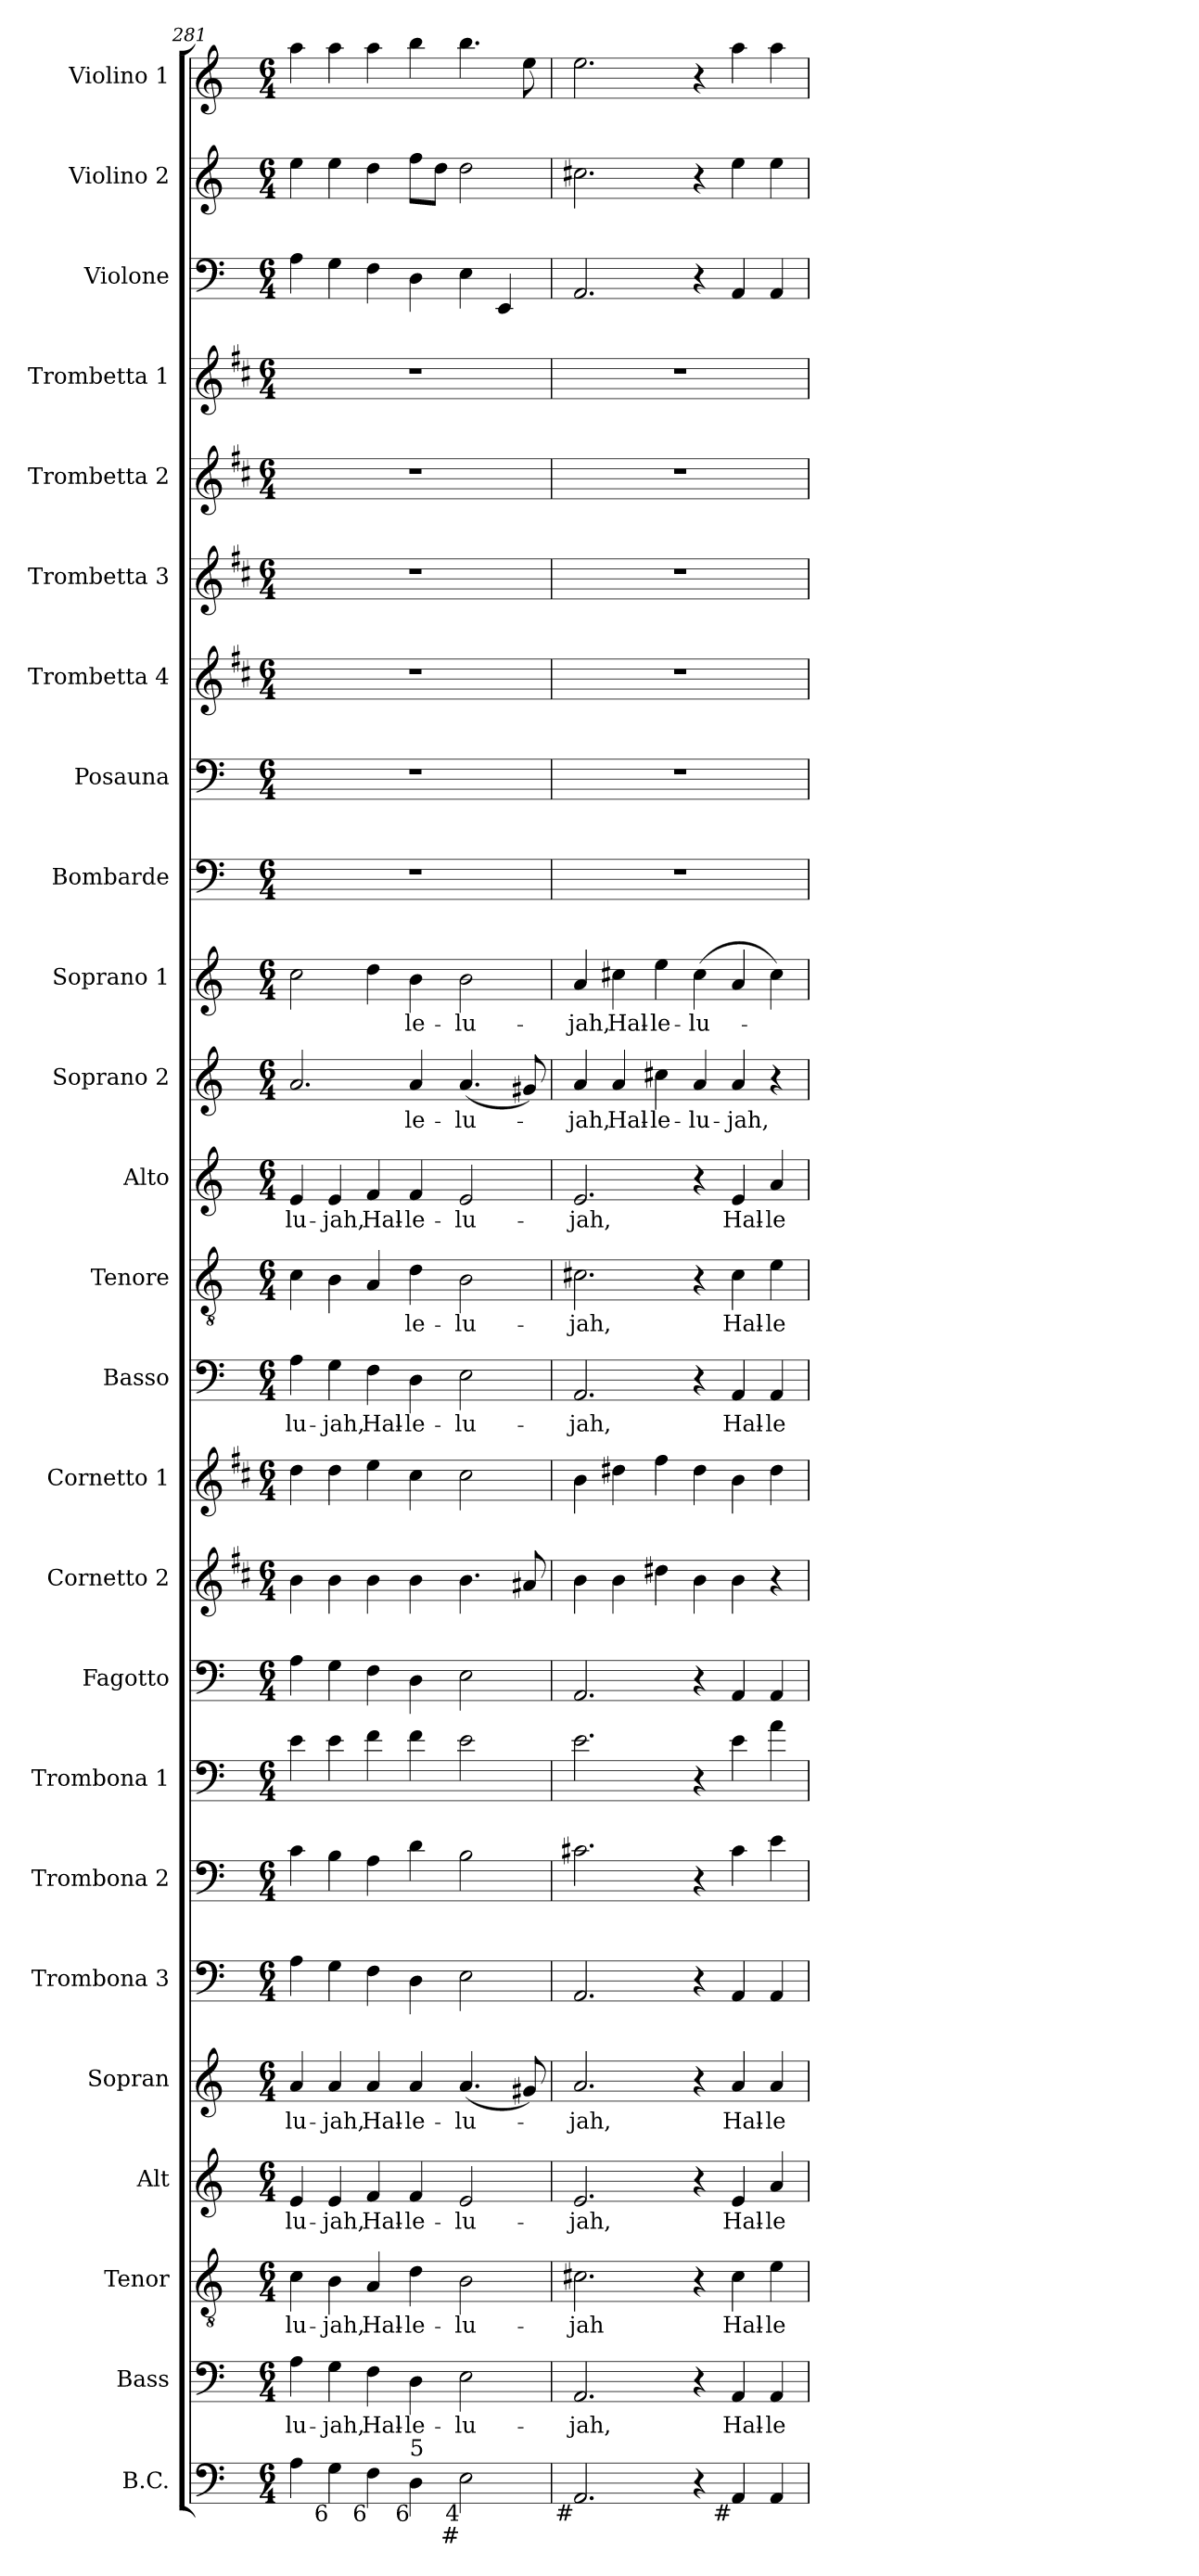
**kern	**kern	**text	**kern	**text	**kern	**text	**kern	**text	**kern	**kern	**kern	**kern	**kern	**kern	**kern	**text	**kern	**text	**kern	**text	**kern	**text	**kern	**text	**kern	**kern	**kern	**kern	**kern	**kern	**kern	**kern	**kern
*part25	*part24	*part24	*part23	*part23	*part22	*part22	*part21	*part21	*part20	*part19	*part18	*part17	*part16	*part15	*part14	*part14	*part13	*part13	*part12	*part12	*part11	*part11	*part10	*part10	*part9	*part8	*part7	*part6	*part5	*part4	*part3	*part2	*part1
*staff25	*staff24	*staff24	*staff23	*staff23	*staff22	*staff22	*staff21	*staff21	*staff20	*staff19	*staff18	*staff17	*staff16	*staff15	*staff14	*staff14	*staff13	*staff13	*staff12	*staff12	*staff11	*staff11	*staff10	*staff10	*staff9	*staff8	*staff7	*staff6	*staff5	*staff4	*staff3	*staff2	*staff1
*I"B.C.	*I"Bass	*	*I"Tenor	*	*I"Alt	*	*I"Sopran	*	*I"Trombona 3	*I"Trombona 2	*I"Trombona 1	*I"Fagotto	*I"Cornetto 2	*I"Cornetto 1	*I"Basso	*	*I"Tenore	*	*I"Alto	*	*I"Soprano 2	*	*I"Soprano 1	*	*I"Bombarde	*I"Posauna	*I"Trombetta 4	*I"Trombetta 3	*I"Trombetta 2	*I"Trombetta 1	*I"Violone	*I"Violino 2	*I"Violino 1
*I'B.C.	*I'B.	*	*I'T.	*	*I'A.	*	*I'S.	*	*I'Tbn. 2	*I'Tbn. 2	*I'Tbn. 1	*I'Fag.	*I'Cor. 2	*I'Cor. 1	*I'B.	*	*I'T.	*	*I'A.	*	*I'S.	*	*I'S.	*	*	*	*	*	*	*	*	*I'Vl. 2	*I'Vl. 1
*clefF4	*clefF4	*	*clefGv2	*	*clefG2	*	*clefG2	*	*clefF4	*clefF4	*clefF4	*clefF4	*clefG2	*clefG2	*clefF4	*	*clefGv2	*	*clefG2	*	*clefG2	*	*clefG2	*	*clefF4	*clefF4	*clefG2	*clefG2	*clefG2	*clefG2	*clefF4	*clefG2	*clefG2
*	*	*	*ITrd7c12	*	*	*	*	*	*	*	*	*	*ITrd1c2	*ITrd1c2	*	*	*ITrd7c12	*	*	*	*	*	*	*	*	*	*ITrd1c2	*ITrd1c2	*ITrd1c2	*ITrd1c2	*	*	*
*k[]	*k[]	*	*k[]	*	*k[]	*	*k[]	*	*k[]	*k[]	*k[]	*k[]	*k[]	*k[]	*k[]	*	*k[]	*	*k[]	*	*k[]	*	*k[]	*	*k[]	*k[]	*k[]	*k[]	*k[]	*k[]	*k[]	*k[]	*k[]
*C:	*C:	*	*C:	*	*C:	*	*C:	*	*C:	*C:	*C:	*C:	*C:	*C:	*C:	*	*C:	*	*C:	*	*C:	*	*C:	*	*C:	*C:	*C:	*C:	*C:	*C:	*C:	*C:	*C:
*M6/4	*M6/4	*	*M6/4	*	*M6/4	*	*M6/4	*	*M6/4	*M6/4	*M6/4	*M6/4	*M6/4	*M6/4	*M6/4	*	*M6/4	*	*M6/4	*	*M6/4	*	*M6/4	*	*M6/4	*M6/4	*M6/4	*M6/4	*M6/4	*M6/4	*M6/4	*M6/4	*M6/4
=281	=281	=281	=281	=281	=281	=281	=281	=281	=281	=281	=281	=281	=281	=281	=281	=281	=281	=281	=281	=281	=281	=281	=281	=281	=281	=281	=281	=281	=281	=281	=281	=281	=281
!	!	!LO:LY:b:color=#000000	!	!	!	!	!	!	!	!	!	!	!	!	!	!	!	!	!	!	!	!	!	!	!	!	!	!	!	!	!	!	!
!	!	!	!	!LO:LY:b:color=#000000	!	!	!	!	!	!	!	!	!	!	!	!	!	!	!	!	!	!	!	!	!	!	!	!	!	!	!	!	!
!	!	!	!	!	!	!LO:LY:b:color=#000000	!	!	!	!	!	!	!	!	!	!	!	!	!	!	!	!	!	!	!	!	!	!	!	!	!	!	!
!	!	!	!	!	!	!	!	!LO:LY:b:color=#000000	!	!	!	!	!	!	!	!	!	!	!	!	!	!	!	!	!	!	!	!	!	!	!	!	!
!	!	!	!	!	!	!	!	!	!	!	!	!	!	!	!	!LO:LY:b:color=#000000	!	!	!	!	!	!	!	!	!	!	!	!	!	!	!	!	!
!	!	!	!	!	!	!	!	!	!	!	!	!	!	!	!	!	!	!	!	!LO:LY:b:color=#000000	!	!	!	!	!LO:N:vis=1	!LO:N:vis=1	!LO:N:vis=1	!LO:N:vis=1	!LO:N:vis=1	!LO:N:vis=1	!	!	!
4Ai\	4Ai\	-lu-	4Ci\	-lu-	4ei/	-lu-	4ai/	-lu-	4Ai\	4ci\	4ei\	4Ai\	4ai\	4cci\	4Ai\	-lu-	4Ci\	.	4ei/	-lu-	2.ai/	.	2cci\	.	1.r	1.r	1.r	1.r	1.r	1.r	4Ai\	4eei\	4aai\
!	!	!LO:LY:b:color=#000000	!	!	!	!	!	!	!	!	!	!	!	!	!	!	!	!	!	!	!	!	!	!	!	!	!	!	!	!	!	!	!
!	!	!	!	!LO:LY:b:color=#000000	!	!	!	!	!	!	!	!	!	!	!	!	!	!	!	!	!	!	!	!	!	!	!	!	!	!	!	!	!
!	!	!	!	!	!	!LO:LY:b:color=#000000	!	!	!	!	!	!	!	!	!	!	!	!	!	!	!	!	!	!	!	!	!	!	!	!	!	!	!
!	!	!	!	!	!	!	!	!LO:LY:b:color=#000000	!	!	!	!	!	!	!	!	!	!	!	!	!	!	!	!	!	!	!	!	!	!	!	!	!
!	!	!	!	!	!	!	!	!	!	!	!	!	!	!	!	!LO:LY:b:color=#000000	!	!	!	!	!	!	!	!	!	!	!	!	!	!	!	!	!
!LO:TX:b:rj:t=6	!	!	!	!	!	!	!	!	!	!	!	!	!	!	!	!	!	!	!	!	!	!	!	!	!	!	!	!	!	!	!	!	!
!	!	!	!	!	!	!	!	!	!	!	!	!	!	!	!	!	!	!	!	!LO:LY:b:color=#000000	!	!	!	!	!	!	!	!	!	!	!	!	!
4Gi\	4Gi\	-jah,	4BBi\	-jah,	4ei/	-jah,	4ai/	-jah,	4Gi\	4Bi\	4ei\	4Gi\	4ai\	4cci\	4Gi\	-jah,	4BBi\	.	4ei/	-jah,	.	.	.	.	.	.	.	.	.	.	4Gi\	4eei\	4aai\
!	!	!LO:LY:b:color=#000000	!	!	!	!	!	!	!	!	!	!	!	!	!	!	!	!	!	!	!	!	!	!	!	!	!	!	!	!	!	!	!
!	!	!	!	!LO:LY:b:color=#000000	!	!	!	!	!	!	!	!	!	!	!	!	!	!	!	!	!	!	!	!	!	!	!	!	!	!	!	!	!
!	!	!	!	!	!	!LO:LY:b:color=#000000	!	!	!	!	!	!	!	!	!	!	!	!	!	!	!	!	!	!	!	!	!	!	!	!	!	!	!
!	!	!	!	!	!	!	!	!LO:LY:b:color=#000000	!	!	!	!	!	!	!	!	!	!	!	!	!	!	!	!	!	!	!	!	!	!	!	!	!
!	!	!	!	!	!	!	!	!	!	!	!	!	!	!	!	!LO:LY:b:color=#000000	!	!	!	!	!	!	!	!	!	!	!	!	!	!	!	!	!
!LO:TX:b:rj:t=6	!	!	!	!	!	!	!	!	!	!	!	!	!	!	!	!	!	!	!	!	!	!	!	!	!	!	!	!	!	!	!	!	!
!	!	!	!	!	!	!	!	!	!	!	!	!	!	!	!	!	!	!	!	!LO:LY:b:color=#000000	!	!	!	!	!	!	!	!	!	!	!	!	!
4Fi\	4Fi\	Hal-	4AAi/	Hal-	4fi/	Hal-	4ai/	Hal-	4Fi\	4Ai\	4fi\	4Fi\	4ai\	4ddi\	4Fi\	Hal-	4AAi/	.	4fi/	Hal-	.	.	4ddi\	.	.	.	.	.	.	.	4Fi\	4ddi\	4aai\
!	!	!LO:LY:b:color=#000000	!	!	!	!	!	!	!	!	!	!	!	!	!	!	!	!	!	!	!	!	!	!	!	!	!	!	!	!	!	!	!
!	!	!	!	!LO:LY:b:color=#000000	!	!	!	!	!	!	!	!	!	!	!	!	!	!	!	!	!	!	!	!	!	!	!	!	!	!	!	!	!
!	!	!	!	!	!	!LO:LY:b:color=#000000	!	!	!	!	!	!	!	!	!	!	!	!	!	!	!	!	!	!	!	!	!	!	!	!	!	!	!
!	!	!	!	!	!	!	!	!LO:LY:b:color=#000000	!	!	!	!	!	!	!	!	!	!	!	!	!	!	!	!	!	!	!	!	!	!	!	!	!
!	!	!	!	!	!	!	!	!	!	!	!	!	!	!	!	!LO:LY:b:color=#000000	!	!	!	!	!	!	!	!	!	!	!	!	!	!	!	!	!
!	!	!	!	!	!	!	!	!	!	!	!	!	!	!	!	!	!	!LO:LY:b:color=#000000	!	!	!	!	!	!	!	!	!	!	!	!	!	!	!
!	!	!	!	!	!	!	!	!	!	!	!	!	!	!	!	!	!	!	!	!LO:LY:b:color=#000000	!	!	!	!	!	!	!	!	!	!	!	!	!
!	!	!	!	!	!	!	!	!	!	!	!	!	!	!	!	!	!	!	!	!	!	!LO:LY:b:color=#000000	!	!	!	!	!	!	!	!	!	!	!
!LO:TX:b:rj:t=6	!	!	!	!	!	!	!	!	!	!	!	!	!	!	!	!	!	!	!	!	!	!	!	!	!	!	!	!	!	!	!	!	!
!LO:TX:t=5	!	!	!	!	!	!	!	!	!	!	!	!	!	!	!	!	!	!	!	!	!	!	!	!	!	!	!	!	!	!	!	!	!
!	!	!	!	!	!	!	!	!	!	!	!	!	!	!	!	!	!	!	!	!	!	!	!	!LO:LY:b:color=#000000	!	!	!	!	!	!	!	!	!
4Di\	4Di\	-le-	4Di\	-le-	4fi/	-le-	4ai/	-le-	4Di\	4di\	4fi\	4Di\	4ai\	4bi\	4Di\	-le-	4Di\	-le-	4fi/	-le-	4ai/	-le-	4bi\	-le-	.	.	.	.	.	.	4Di\	8ffi\L	4bbi\
.	.	.	.	.	.	.	.	.	.	.	.	.	.	.	.	.	.	.	.	.	.	.	.	.	.	.	.	.	.	.	.	8ddi\J	.
!	!	!LO:LY:b:color=#000000	!	!	!	!	!	!	!	!	!	!	!	!	!	!	!	!	!	!	!	!	!	!	!	!	!	!	!	!	!	!	!
!	!	!	!	!LO:LY:b:color=#000000	!	!	!	!	!	!	!	!	!	!	!	!	!	!	!	!	!	!	!	!	!	!	!	!	!	!	!	!	!
!	!	!	!	!	!	!LO:LY:b:color=#000000	!	!	!	!	!	!	!	!	!	!	!	!	!	!	!	!	!	!	!	!	!	!	!	!	!	!	!
!	!	!	!	!	!	!	!	!LO:LY:b:color=#000000	!	!	!	!	!	!	!	!	!	!	!	!	!	!	!	!	!	!	!	!	!	!	!	!	!
!	!	!	!	!	!	!	!	!	!	!	!	!	!	!	!	!LO:LY:b:color=#000000	!	!	!	!	!	!	!	!	!	!	!	!	!	!	!	!	!
!	!	!	!	!	!	!	!	!	!	!	!	!	!	!	!	!	!	!LO:LY:b:color=#000000	!	!	!	!	!	!	!	!	!	!	!	!	!	!	!
!	!	!	!	!	!	!	!	!	!	!	!	!	!	!	!	!	!	!	!	!LO:LY:b:color=#000000	!	!	!	!	!	!	!	!	!	!	!	!	!
!	!	!	!	!	!	!	!	!	!	!	!	!	!	!	!	!	!	!	!	!	!	!LO:LY:b:color=#000000	!	!	!	!	!	!	!	!	!	!	!
!LO:TX:b:rj:t=4	!	!	!	!	!	!	!	!	!	!	!	!	!	!	!	!	!	!	!	!	!	!	!	!	!	!	!	!	!	!	!	!	!
!LO:TX:b:rj:t=#	!	!	!	!	!	!	!	!	!	!	!	!	!	!	!	!	!	!	!	!	!	!	!	!	!	!	!	!	!	!	!	!	!
!	!	!	!	!	!	!	!	!	!	!	!	!	!	!	!	!	!	!	!	!	!	!	!	!LO:LY:b:color=#000000	!	!	!	!	!	!	!	!	!
2Ei\	2Ei\	-lu-	2BBi\	-lu-	2ei/	-lu-	(4.ai/	-lu-	2Ei\	2Bi\	2ei\	2Ei\	4.ai\	2bi\	2Ei\	-lu-	2BBi\	-lu-	2ei/	-lu-	(4.ai/	-lu-	2bi\	-lu-	.	.	.	.	.	.	4Ei\	2ddi\	4.bbi\
.	.	.	.	.	.	.	.	.	.	.	.	.	.	.	.	.	.	.	.	.	.	.	.	.	.	.	.	.	.	.	4EEi/	.	.
.	.	.	.	.	.	.	8g#Xi/)	.	.	.	.	.	8g#Xi/	.	.	.	.	.	.	.	8g#Xi/)	.	.	.	.	.	.	.	.	.	.	.	8eei\
=282	=282	=282	=282	=282	=282	=282	=282	=282	=282	=282	=282	=282	=282	=282	=282	=282	=282	=282	=282	=282	=282	=282	=282	=282	=282	=282	=282	=282	=282	=282	=282	=282	=282
!	!	!LO:LY:b:color=#000000	!	!	!	!	!	!	!	!	!	!	!	!	!	!	!	!	!	!	!	!	!	!	!	!	!	!	!	!	!	!	!
!	!	!	!	!LO:LY:b:color=#000000	!	!	!	!	!	!	!	!	!	!	!	!	!	!	!	!	!	!	!	!	!	!	!	!	!	!	!	!	!
!	!	!	!	!	!	!LO:LY:b:color=#000000	!	!	!	!	!	!	!	!	!	!	!	!	!	!	!	!	!	!	!	!	!	!	!	!	!	!	!
!	!	!	!	!	!	!	!	!LO:LY:b:color=#000000	!	!	!	!	!	!	!	!	!	!	!	!	!	!	!	!	!	!	!	!	!	!	!	!	!
!	!	!	!	!	!	!	!	!	!	!	!	!	!	!	!	!LO:LY:b:color=#000000	!	!	!	!	!	!	!	!	!	!	!	!	!	!	!	!	!
!	!	!	!	!	!	!	!	!	!	!	!	!	!	!	!	!	!	!LO:LY:b:color=#000000	!	!	!	!	!	!	!	!	!	!	!	!	!	!	!
!	!	!	!	!	!	!	!	!	!	!	!	!	!	!	!	!	!	!	!	!LO:LY:b:color=#000000	!	!	!	!	!	!	!	!	!	!	!	!	!
!	!	!	!	!	!	!	!	!	!	!	!	!	!	!	!	!	!	!	!	!	!	!LO:LY:b:color=#000000	!	!	!	!	!	!	!	!	!	!	!
!LO:TX:b:rj:t=#	!	!	!	!	!	!	!	!	!	!	!	!	!	!	!	!	!	!	!	!	!	!	!	!	!	!	!	!	!	!	!	!	!
!	!	!	!	!	!	!	!	!	!	!	!	!	!	!	!	!	!	!	!	!	!	!	!	!LO:LY:b:color=#000000	!LO:N:vis=1	!LO:N:vis=1	!LO:N:vis=1	!LO:N:vis=1	!LO:N:vis=1	!LO:N:vis=1	!	!	!
2.AAi/	2.AAi/	-jah,	2.C#Xi\	-jah	2.ei/	-jah,	2.ai/	-jah,	2.AAi/	2.c#Xi\	2.ei\	2.AAi/	4ai\	4ai\	2.AAi/	-jah,	2.C#Xi\	-jah,	2.ei/	-jah,	4ai/	-jah,	4ai/	-jah,	1.r	1.r	1.r	1.r	1.r	1.r	2.AAi/	2.cc#Xi\	2.eei\
!	!	!	!	!	!	!	!	!	!	!	!	!	!	!	!	!	!	!	!	!	!	!LO:LY:b:color=#000000	!	!	!	!	!	!	!	!	!	!	!
!	!	!	!	!	!	!	!	!	!	!	!	!	!	!	!	!	!	!	!	!	!	!	!	!LO:LY:b:color=#000000	!	!	!	!	!	!	!	!	!
.	.	.	.	.	.	.	.	.	.	.	.	.	4ai\	4cc#Xi\	.	.	.	.	.	.	4ai/	Hal-	4cc#Xi\	Hal-	.	.	.	.	.	.	.	.	.
!	!	!	!	!	!	!	!	!	!	!	!	!	!	!	!	!	!	!	!	!	!	!LO:LY:b:color=#000000	!	!	!	!	!	!	!	!	!	!	!
!	!	!	!	!	!	!	!	!	!	!	!	!	!	!	!	!	!	!	!	!	!	!	!	!LO:LY:b:color=#000000	!	!	!	!	!	!	!	!	!
.	.	.	.	.	.	.	.	.	.	.	.	.	4cc#Xi\	4eei\	.	.	.	.	.	.	4cc#Xi\	-le-	4eei\	-le-	.	.	.	.	.	.	.	.	.
!	!	!	!	!	!	!	!	!	!	!	!	!	!	!	!	!	!	!	!	!	!	!LO:LY:b:color=#000000	!	!	!	!	!	!	!	!	!	!	!
!	!	!	!	!	!	!	!	!	!	!	!	!	!	!	!	!	!	!	!	!	!	!	!	!LO:LY:b:color=#000000	!	!	!	!	!	!	!	!	!
4r	4r	.	4r	.	4r	.	4r	.	4r	4r	4r	4r	4ai\	4cc#i\	4r	.	4r	.	4r	.	4ai/	-lu-	(4cc#i\	-lu-	.	.	.	.	.	.	4r	4r	4r
!	!	!LO:LY:b:color=#000000	!	!	!	!	!	!	!	!	!	!	!	!	!	!	!	!	!	!	!	!	!	!	!	!	!	!	!	!	!	!	!
!	!	!	!	!LO:LY:b:color=#000000	!	!	!	!	!	!	!	!	!	!	!	!	!	!	!	!	!	!	!	!	!	!	!	!	!	!	!	!	!
!	!	!	!	!	!	!LO:LY:b:color=#000000	!	!	!	!	!	!	!	!	!	!	!	!	!	!	!	!	!	!	!	!	!	!	!	!	!	!	!
!	!	!	!	!	!	!	!	!LO:LY:b:color=#000000	!	!	!	!	!	!	!	!	!	!	!	!	!	!	!	!	!	!	!	!	!	!	!	!	!
!	!	!	!	!	!	!	!	!	!	!	!	!	!	!	!	!LO:LY:b:color=#000000	!	!	!	!	!	!	!	!	!	!	!	!	!	!	!	!	!
!	!	!	!	!	!	!	!	!	!	!	!	!	!	!	!	!	!	!LO:LY:b:color=#000000	!	!	!	!	!	!	!	!	!	!	!	!	!	!	!
!	!	!	!	!	!	!	!	!	!	!	!	!	!	!	!	!	!	!	!	!LO:LY:b:color=#000000	!	!	!	!	!	!	!	!	!	!	!	!	!
!LO:TX:b:rj:t=#	!	!	!	!	!	!	!	!	!	!	!	!	!	!	!	!	!	!	!	!	!	!	!	!	!	!	!	!	!	!	!	!	!
!	!	!	!	!	!	!	!	!	!	!	!	!	!	!	!	!	!	!	!	!	!	!LO:LY:b:color=#000000	!	!	!	!	!	!	!	!	!	!	!
4AAi/	4AAi/	Hal-	4C#i\	Hal-	4ei/	Hal-	4ai/	Hal-	4AAi/	4c#i\	4ei\	4AAi/	4ai\	4ai\	4AAi/	Hal-	4C#i\	Hal-	4ei/	Hal-	4ai/	-jah,	4ai/	.	.	.	.	.	.	.	4AAi/	4eei\	4aai\
!	!	!LO:LY:b:color=#000000	!	!	!	!	!	!	!	!	!	!	!	!	!	!	!	!	!	!	!	!	!	!	!	!	!	!	!	!	!	!	!
!	!	!	!	!LO:LY:b:color=#000000	!	!	!	!	!	!	!	!	!	!	!	!	!	!	!	!	!	!	!	!	!	!	!	!	!	!	!	!	!
!	!	!	!	!	!	!LO:LY:b:color=#000000	!	!	!	!	!	!	!	!	!	!	!	!	!	!	!	!	!	!	!	!	!	!	!	!	!	!	!
!	!	!	!	!	!	!	!	!LO:LY:b:color=#000000	!	!	!	!	!	!	!	!	!	!	!	!	!	!	!	!	!	!	!	!	!	!	!	!	!
!	!	!	!	!	!	!	!	!	!	!	!	!	!	!	!	!LO:LY:b:color=#000000	!	!	!	!	!	!	!	!	!	!	!	!	!	!	!	!	!
!	!	!	!	!	!	!	!	!	!	!	!	!	!	!	!	!	!	!LO:LY:b:color=#000000	!	!	!	!	!	!	!	!	!	!	!	!	!	!	!
!	!	!	!	!	!	!	!	!	!	!	!	!	!	!	!	!	!	!	!	!LO:LY:b:color=#000000	!	!	!	!	!	!	!	!	!	!	!	!	!
4AAi/	4AAi/	-le-	4Ei\	-le-	4ai/	-le-	4ai/	-le-	4AAi/	4ei\	4ai\	4AAi/	4r	4cc#i\	4AAi/	-le-	4Ei\	-le-	4ai/	-le-	4r	.	4cc#i\)	.	.	.	.	.	.	.	4AAi/	4eei\	4aai\
=	=	=	=	=	=	=	=	=	=	=	=	=	=	=	=	=	=	=	=	=	=	=	=	=	=	=	=	=	=	=	=	=	=
*-	*-	*-	*-	*-	*-	*-	*-	*-	*-	*-	*-	*-	*-	*-	*-	*-	*-	*-	*-	*-	*-	*-	*-	*-	*-	*-	*-	*-	*-	*-	*-	*-	*-
